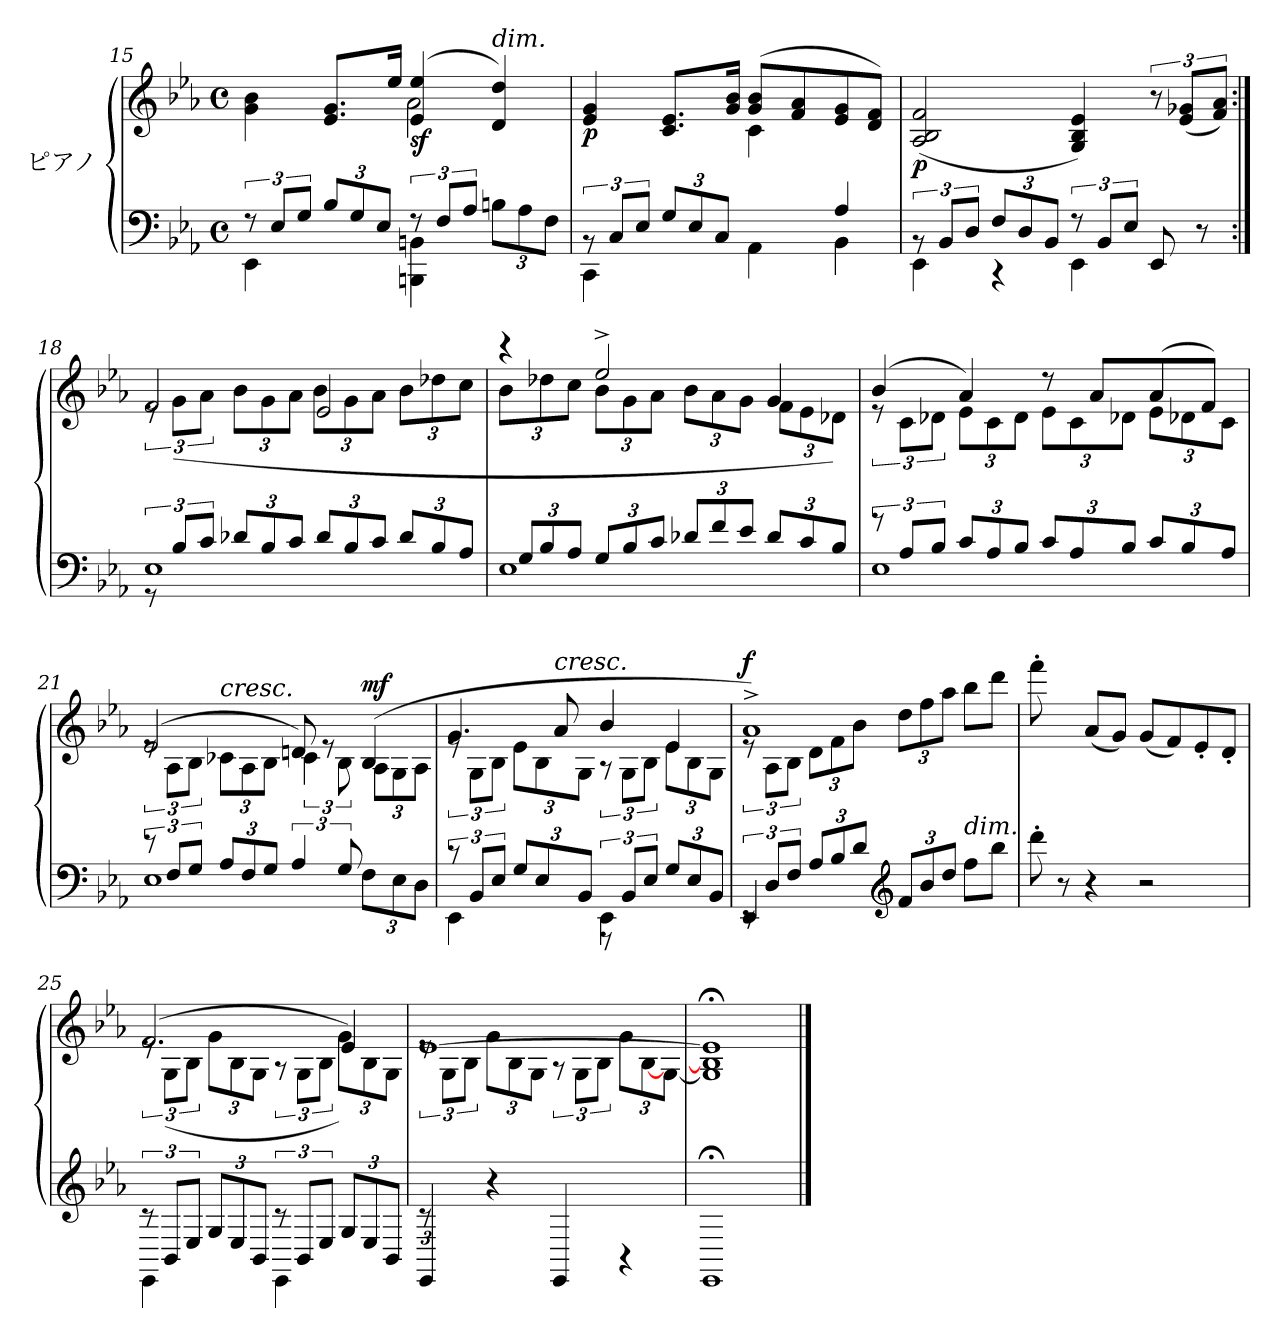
**kern	**kern	**dynam
*part1	*part1	*part1
*staff2	*staff1	*staff1/2
*I"ピアノ	*	*
!!LO:LB:g=z
*clefF4	*clefG2	*
*k[b-e-a-]	*k[b-e-a-]	*
*M4/4	*M4/4	*
*met(c)	*met(c)	*
=15	=15	=15
*^	*^	*
12rF	4EE-i\	2ryy	4g\ 4b-i\	.
12E-i/L	.	.	.	.
12G/J	.	.	.	.
12B-i/L	4ryy	.	8.e-i/ 8.g/L	.
12G/	.	.	.	.
12E-i/J	.	.	.	.
.	.	.	16ee-i/Jk	.
!	!	!	!	!LO:DY:b
12rF	4BBBn\ 4BBn\	(>4e-i/ 4ee-i/	2a-i\	sf
12F/L	.	.	.	.
12A-i/J	.	.	.	.
*Xbrackettup	*	*	*	*
!	!	!LO:TX:a:i:t=dim.	!	!
12Bn\L	4ryy	4d/ 4dd/)	.	.
12A-i\	.	.	.	.
12F\J	.	.	.	.
=16	=16	=16	=16	=16
*brackettup	*	*	*	*
!	!	!	!	!LO:DY:b
12rBB	4CC\	2ryy	4e-i/ 4g/	p
12C/L	.	.	.	.
12E-i/J	.	.	.	.
12G/L	4ryy	.	8.c/ 8.e-i/L	.
12E-i/	.	.	.	.
12C/J	.	.	.	.
.	.	.	16g/ 16b-i/Jk	.
12rFyy	4AA-i\	(>8g/ 8b-i/L	4c\	.
12ryy	.	.	.	.
.	.	8f/ 8a-i/	.	.
12ryy	.	.	.	.
4A-i/	4BB-i\	8e-i/ 8g/	4ryy	.
.	.	8d/ 8f/J)	.	.
*	*	*v	*v	*
=17	=17	=17	=17
!	!	!	!LO:DY:b
12rBB	4EE-i\	(>2A-i/ 2B-i/ 2f/	p
12BB-i/L	.	.	.
12D/J	.	.	.
*Xbrackettup	*	*	*
12F/L	4r	.	.
12D/	.	.	.
12BB-i/J	.	.	.
*brackettup	*	*	*
12r	4EE-i\	4G/ 4B-i/ 4e-i/)	.
12BB-i/L	.	.	.
12E-i/J	.	.	.
8EE-i/	4ryy	12r	.
.	.	(>12e-i/ 12g-Xi/L	.
8r	.	.	.
.	.	12f/ 12a-i/J)	.
!!LO:PB:g=z
=18:|!	=18:|!	=18:|!	=18:|!
*	*	*^	*
1E-i	12rGG	2f/	12re	.
.	12B-i/L	.	(<12g\L	.
.	12c/J	.	12a-i\J	.
*	*Xbrackettup	*	*Xbrackettup	*
.	12d-Xi/L	.	12b-i\L	.
.	12B-i/	.	12g\	.
.	12c/J	.	12a-i\J	.
.	12d-i/L	2e-i/	12b-i\L	.
.	12B-i/	.	12g\	.
.	12c/J	.	12a-i\J	.
.	12d-i/L	.	12b-i\L	.
.	12B-i/	.	12dd-Xi\	.
.	12A-i/J	.	12cc\J	.
=19	=19	=19	=19	=19
1E-i	12G/L	4r	12b-i\L	.
.	12B-i/	.	12dd-Xi\	.
.	12A-i/J	.	12cc\J	.
.	12G/L	2ee-^i/	12b-i\L	.
.	12B-i/	.	12g\	.
.	12c/J	.	12a-i\J	.
.	12d-Xi/L	.	12b-i\L	.
.	12f/	.	12a-i\	.
.	12e-i/J	.	12g\J	.
.	12d-i/L	4g/	12f\L	.
.	12c/	.	12e-i\	.
.	12B-i/J	.	12d-Xi\J)	.
=20	=20	=20	=20	=20
*	*brackettup	*	*brackettup	*
1E-i	12rg	(>4b-i/	12re	.
.	12A-i/L	.	12c\L	.
.	12B-i/J	.	12d-Xi\J	.
*	*Xbrackettup	*	*Xbrackettup	*
.	12c/L	4a-i/)	12e-i\L	.
.	12A-i/	.	12c\	.
.	12B-i/J	.	12d-i\J	.
.	12c/L	8r	12e-i\L	.
.	12A-i/	.	12c\	.
.	.	8a-i/L	.	.
.	12B-i/J	.	12d-Xi\J	.
.	12c/L	(>8a-i/	12e-i\L	.
.	12B-i/	.	12d-Xi\	.
.	.	8f/J)	.	.
.	12A-i/J	.	12c\J	.
!!LO:LB:g=z	!!
=21	=21	=21	=21	=21
*	*brackettup	*	*brackettup	*
1E-i	12re	(>2e-i/	12re	.
.	12F/L	.	12A-i\L	.
.	12G/J	.	12B-i\J	.
*	*Xbrackettup	*	*Xbrackettup	*
!	!	!	!LO:TX:a:i:t=cresc.	!
.	12A-i/L	.	12c-X\L	.
.	12F/	.	12A-i\	.
.	12G/J	.	12B-i\J	.
*	*brackettup	*	*brackettup	*
.	6A-i/	8dn/)	6c-\	.
.	.	8re	.	.
.	12G/	.	12B-i\	.
*	*Xbrackettup	*	*Xbrackettup	*
!	!	!	!	!LO:DY:a
.	12F\L	(>4B-i/	12A-i\L	mf
.	12E-i\	.	12G\	.
.	12D\J	.	12A-i\J	.
=22	=22	=22	=22	=22
*	*brackettup	*	*brackettup	*
4EE-i\	12rc	4.g/	12re	.
.	12BB-i/L	.	12G\L	.
.	12E-i/J	.	12B-i\J	.
*	*Xbrackettup	*	*Xbrackettup	*
4rFFFyy	12G/L	.	12e-i\L	.
.	12E-i/	.	12B-i\	.
!	!	!LO:TX:a:i:t=cresc.	!	!
.	.	8a-i/	.	.
.	12BB-i/J	.	12G\J	.
*	*brackettup	*	*brackettup	*
4EE-i\	12r	4b-i/	12r	.
.	12BB-i/L	.	12G\L	.
.	12E-i/J	.	12B-i\J	.
*	*Xbrackettup	*	*Xbrackettup	*
4rFFFyy	12G/L	4e-i/	12e-\L	.
.	12E-i/	.	12B-i\	.
.	12BB-i/J	.	12G\J	.
=23	=23	=23	=23	=23
*	*brackettup	*	*brackettup	*
!	!	!	!	!LO:DY:a
4EE-i/	12rEE	1a-^i)	12re	f
.	12D/L	.	12A-i\L	.
.	12F/J	.	12B-i\J	.
*	*Xbrackettup	*	*Xbrackettup	*
4rAAAyy	12A-i/L	.	12d\L	.
.	12B-i/	.	12f\	.
.	12d/J	.	12b-i\J	.
*clefG2	*	*	*	*
2rDyy	12f/L	.	12dd\L	.
.	12b-i/	.	12ff\	.
.	12dd/J	.	12aa-i\J	.
!	!LO:TX:a:i:t=dim.	!	!	!
.	8ff\L	.	8bb-i\L	.
.	8bb-i\J	.	8ddd\J	.
*v	*v	*	*	*
*	*v	*v	*
!!LO:LB:g=z
=24	=24	=24
8ddd'\	8fff'\	.
8r	8ryy	.
4r	(<8a-i/L	.
.	8g/J)	.
2r	(<8g/L	.
.	8f/)	.
.	8e-'i/	.
.	8d'i/J	.
=25	=25	=25
*^	*^	*
*	*brackettup	*	*brackettup	*
4EE-i\	12rc	(>2.f/	12re	.
.	12BB-i/L	.	(<12G\L	.
.	12E-i/J	.	12B-i\J	.
*	*Xbrackettup	*	*Xbrackettup	*
4rFFFyy	12G/L	.	12g\L	.
.	12E-i/	.	12B-i\	.
.	12BB-i/J	.	12G\J	.
*	*brackettup	*	*brackettup	*
4EE-i\	12rc	.	12r	.
.	12BB-i/L	.	12G\L	.
.	12E-i/J	.	12B-i\J	.
*	*Xbrackettup	*	*Xbrackettup	*
4rFFFyy	12G/L	4e-i/)	12g\L)	.
.	12E-i/	.	12B-i\	.
.	12BB-i/J	.	12G\J	.
=26	=26	=26	=26	=26
*	*	*	*brackettup	*
4EE-i/	12rc	[1e-i	12re	.
.	12%11ryy	.	12G\L	.
.	.	.	12B-i\J	.
*	*	*	*Xbrackettup	*
4r	.	.	12g\L	.
.	.	.	12B-i\	.
.	.	.	12G\J	.
*	*	*	*brackettup	*
4EE-i/	.	.	12r	.
.	.	.	12G\L	.
.	.	.	12B-i\J	.
*	*	*	*Xbrackettup	*
4rBB	.	.	12g\L	.
.	.	.	[12B-i\	.
.	.	.	[12G\J	.
*v	*v	*	*	*
*	*v	*v	*
=27	=27	=27
1EE-;i	1G];< 1B-i];< 1e-];<	.
==	==	==
*-	*-	*-
